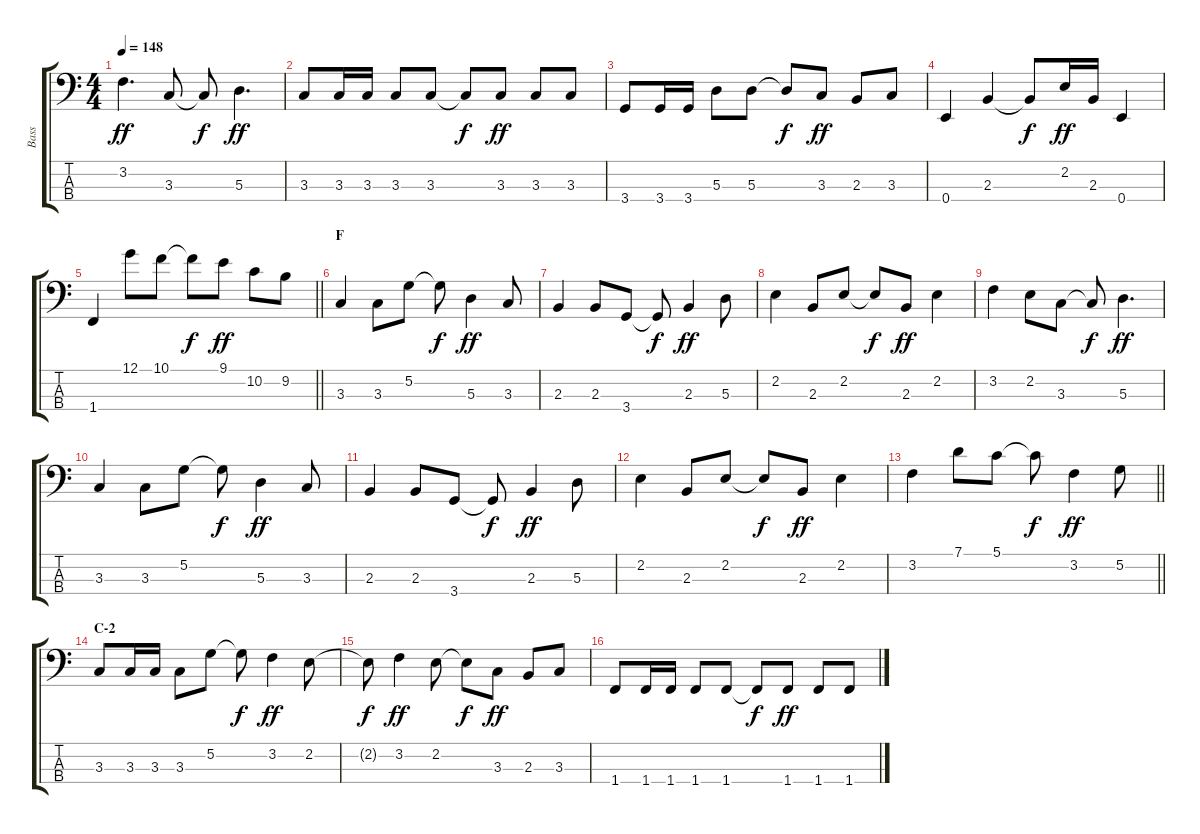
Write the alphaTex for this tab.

\track ("Bass" "Bass") {instrument electricbasspick}
\staff {score tabs}
\tuning (G2 D2 A1 E1) {hide}
\ts (4 4)
\tempo 148
\clef f4
\ks c
3.2.4{d dy ff} 3.3.8 3.3{t}.8{dy f} 5.3.4{d dy ff} |
3.3.8 3.3.16 3.3.16 3.3.8 3.3.8 3.3{t}.8{dy f} 3.3.8{dy ff} 3.3.8 3.3.8 |
3.4.8 3.4.16 3.4.16 5.3.8 5.3.8 5.3{t}.8{dy f} 3.3.8{dy ff} 2.3.8 3.3.8 |
0.4.4 2.3.4 2.3{t}.8{dy f} 2.2.16{dy ff} 2.3.16 0.4.4 |
\barLineRight lightlight
1.4.4 12.1.8 10.1.8 10.1{t}.8{dy f} 9.1.8{dy ff} 10.2.8 9.2.8 |
\section ("" "F")
3.3.4 3.3.8 5.2.8 5.2{t}.8{dy f} 5.3.4{dy ff} 3.3.8 |
2.3.4 2.3.8 3.4.8 3.4{t}.8{dy f} 2.3.4{dy ff} 5.3.8 |
2.2.4 2.3.8 2.2.8 2.2{t}.8{dy f} 2.3.8{dy ff} 2.2.4 |
3.2.4 2.2.8 3.3.8 3.3{t}.8{dy f} 5.3.4{d dy ff} |
3.3.4 3.3.8 5.2.8 5.2{t}.8{dy f} 5.3.4{dy ff} 3.3.8 |
2.3.4 2.3.8 3.4.8 3.4{t}.8{dy f} 2.3.4{dy ff} 5.3.8 |
2.2.4 2.3.8 2.2.8 2.2{t}.8{dy f} 2.3.8{dy ff} 2.2.4 |
\barLineRight lightlight
3.2.4 7.1.8 5.1.8 5.1{t}.8{dy f} 3.2.4{dy ff} 5.2.8 |
\section ("" "C-2")
3.3.8 3.3.16 3.3.16 3.3.8 5.2.8 5.2{t}.8{dy f} 3.2.4{dy ff} 2.2.8 |
2.2{t}.8{dy f} 3.2.4{dy ff} 2.2.8 2.2{t}.8{dy f} 3.3.8{dy ff} 2.3.8 3.3.8 |
1.4.8 1.4.16 1.4.16 1.4.8 1.4.8 1.4{t}.8{dy f} 1.4.8{dy ff} 1.4.8 1.4.8
